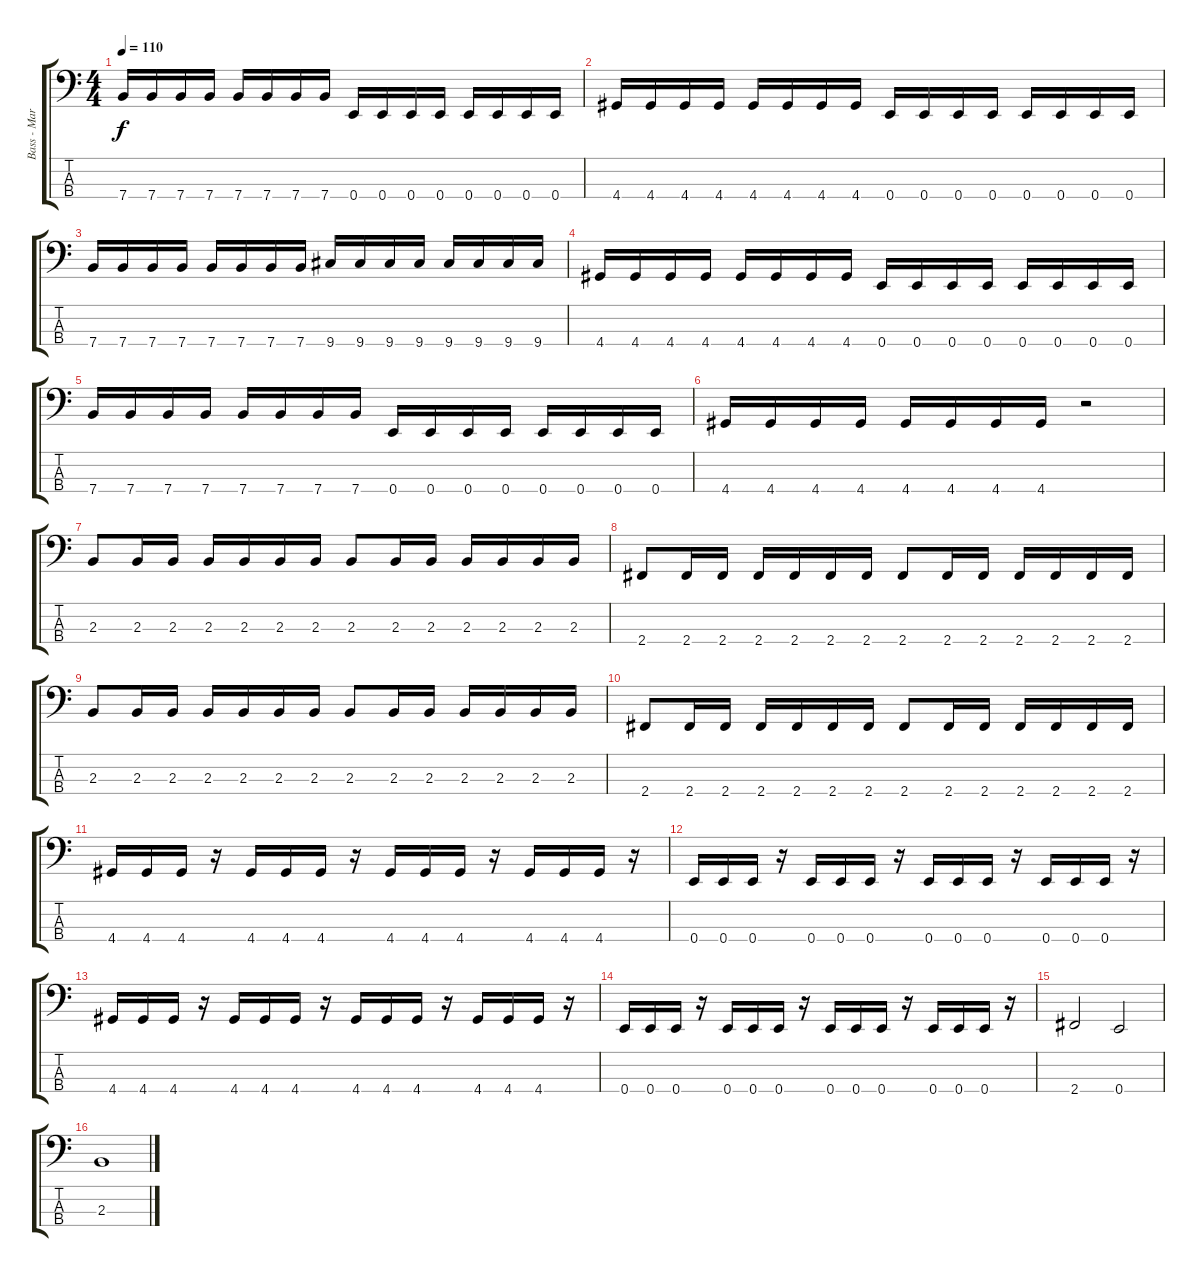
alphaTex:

\track ("Bass - Mark Alan Hoppus" "Bass - Mar") {instrument electricbassfinger}
\staff {score tabs}
\tuning (G2 D2 A1 E1) {hide}
\ts (4 4)
\tempo 110
\clef f4
\ks c
7.4.16{dy f} 7.4.16 7.4.16 7.4.16 7.4.16 7.4.16 7.4.16 7.4.16 0.4.16 0.4.16 0.4.16 0.4.16 0.4.16 0.4.16 0.4.16 0.4.16 |
4.4.16 4.4.16 4.4.16 4.4.16 4.4.16 4.4.16 4.4.16 4.4.16 0.4.16 0.4.16 0.4.16 0.4.16 0.4.16 0.4.16 0.4.16 0.4.16 |
7.4.16 7.4.16 7.4.16 7.4.16 7.4.16 7.4.16 7.4.16 7.4.16 9.4.16 9.4.16 9.4.16 9.4.16 9.4.16 9.4.16 9.4.16 9.4.16 |
4.4.16 4.4.16 4.4.16 4.4.16 4.4.16 4.4.16 4.4.16 4.4.16 0.4.16 0.4.16 0.4.16 0.4.16 0.4.16 0.4.16 0.4.16 0.4.16 |
7.4.16 7.4.16 7.4.16 7.4.16 7.4.16 7.4.16 7.4.16 7.4.16 0.4.16 0.4.16 0.4.16 0.4.16 0.4.16 0.4.16 0.4.16 0.4.16 |
4.4.16 4.4.16 4.4.16 4.4.16 4.4.16 4.4.16 4.4.16 4.4.16 r.2 |
2.3.8 2.3.16 2.3.16 2.3.16 2.3.16 2.3.16 2.3.16 2.3.8 2.3.16 2.3.16 2.3.16 2.3.16 2.3.16 2.3.16 |
2.4.8 2.4.16 2.4.16 2.4.16 2.4.16 2.4.16 2.4.16 2.4.8 2.4.16 2.4.16 2.4.16 2.4.16 2.4.16 2.4.16 |
2.3.8 2.3.16 2.3.16 2.3.16 2.3.16 2.3.16 2.3.16 2.3.8 2.3.16 2.3.16 2.3.16 2.3.16 2.3.16 2.3.16 |
2.4.8 2.4.16 2.4.16 2.4.16 2.4.16 2.4.16 2.4.16 2.4.8 2.4.16 2.4.16 2.4.16 2.4.16 2.4.16 2.4.16 |
4.4.16 4.4.16 4.4.16 r.16 4.4.16 4.4.16 4.4.16 r.16 4.4.16 4.4.16 4.4.16 r.16 4.4.16 4.4.16 4.4.16 r.16 |
0.4.16 0.4.16 0.4.16 r.16 0.4.16 0.4.16 0.4.16 r.16 0.4.16 0.4.16 0.4.16 r.16 0.4.16 0.4.16 0.4.16 r.16 |
4.4.16 4.4.16 4.4.16 r.16 4.4.16 4.4.16 4.4.16 r.16 4.4.16 4.4.16 4.4.16 r.16 4.4.16 4.4.16 4.4.16 r.16 |
0.4.16 0.4.16 0.4.16 r.16 0.4.16 0.4.16 0.4.16 r.16 0.4.16 0.4.16 0.4.16 r.16 0.4.16 0.4.16 0.4.16 r.16 |
2.4.2 0.4.2 |
2.3.1
